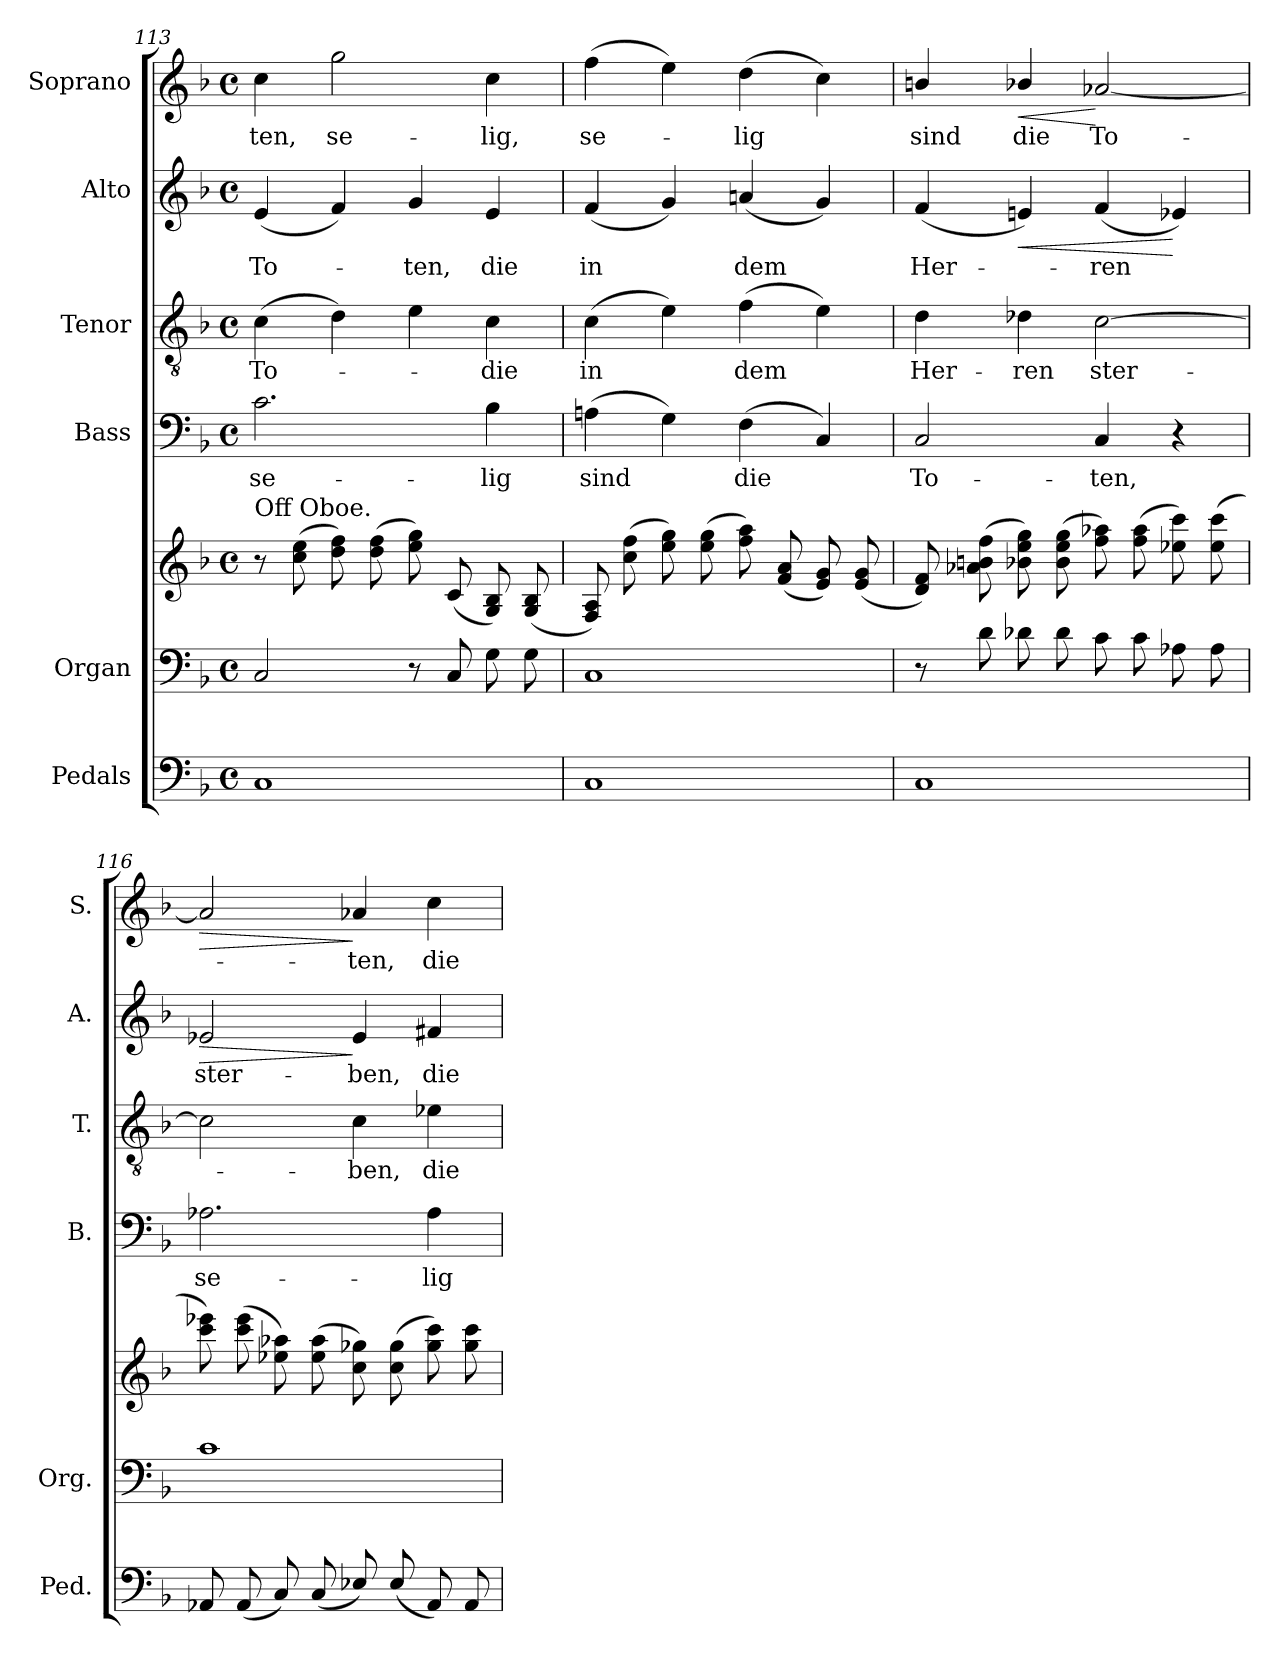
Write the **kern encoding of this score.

**kern	**kern	**kern	**kern	**text	**kern	**text	**kern	**text	**dynam	**kern	**text	**dynam
*part6	*part5	*part5	*part4	*part4	*part3	*part3	*part2	*part2	*part2	*part1	*part1	*part1
*staff7	*staff6	*staff5	*staff4	*staff4	*staff3	*staff3	*staff2	*staff2	*staff2	*staff1	*staff1	*staff1
*I"Pedals	*I"Organ	*	*I"Bass	*	*I"Tenor	*	*I"Alto	*	*	*I"Soprano	*	*
*I'Ped.	*I'Org.	*	*I'B.	*	*I'T.	*	*I'A.	*	*	*I'S.	*	*
*clefF4	*clefF4	*clefG2	*clefF4	*	*clefGv2	*	*clefG2	*	*	*clefG2	*	*
*	*	*	*	*	*ITrd7c12	*	*	*	*	*	*	*
*k[b-]	*k[b-]	*k[b-]	*k[b-]	*	*k[b-]	*	*k[b-]	*	*	*k[b-]	*	*
*F:	*F:	*F:	*F:	*	*F:	*	*F:	*	*	*F:	*	*
*M4/4	*M4/4	*M4/4	*M4/4	*	*M4/4	*	*M4/4	*	*	*M4/4	*	*
*met(c)	*met(c)	*met(c)	*met(c)	*	*met(c)	*	*met(c)	*	*	*met(c)	*	*
=113	=113	=113	=113	=113	=113	=113	=113	=113	=113	=113	=113	=113
!	!	!	!	!LO:LY:b:color=#000000	!	!	!	!	!	!	!	!
!	!	!	!	!	!	!LO:LY:b:color=#000000	!	!	!	!	!	!
!	!	!	!	!	!	!	!	!LO:LY:b:color=#000000	!	!	!	!
!	!	!LO:TX:a:t=Off Oboe.	!	!	!	!	!	!	!	!	!	!
!	!	!	!	!	!	!	!	!	!	!	!LO:LY:b:color=#000000	!
1Ci	2Ci/	8r	2.ci\	se-	(4Ci\	To-	(4ei/	To-	.	4cci\	-ten,	.
.	.	(8cci\ 8eei	.	.	.	.	.	.	.	.	.	.
!	!	!	!	!	!	!	!	!	!	!	!LO:LY:b:color=#000000	!
.	.	8ddi\ 8ffi)	.	.	4Di\)	.	4fi/)	.	.	2ggi\	se-	.
.	.	(8ddi\ 8ffi	.	.	.	.	.	.	.	.	.	.
!	!	!	!	!	!	!	!	!LO:LY:b:color=#000000	!	!	!	!
.	8r	8eei\ 8ggi)	.	.	4Ei\	.	4gi/	-ten,	.	.	.	.
.	8Ci/	(8ci/	.	.	.	.	.	.	.	.	.	.
!	!	!	!	!LO:LY:b:color=#000000	!	!	!	!	!	!	!	!
!	!	!	!	!	!	!LO:LY:b:color=#000000	!	!	!	!	!	!
!	!	!	!	!	!	!	!	!LO:LY:b:color=#000000	!	!	!	!
!	!	!	!	!	!	!	!	!	!	!	!LO:LY:b:color=#000000	!
.	8Gi\	8Gi/ 8B-i)	4B-i\	-lig	4Ci\	-die	4ei/	die	.	4cci\	-lig,	.
.	8Gi\	(8Gi/ 8B-i	.	.	.	.	.	.	.	.	.	.
=114	=114	=114	=114	=114	=114	=114	=114	=114	=114	=114	=114	=114
!	!	!	!	!LO:LY:b:color=#000000	!	!	!	!	!	!	!	!
!	!	!	!	!	!	!LO:LY:b:color=#000000	!	!	!	!	!	!
!	!	!	!	!	!	!	!	!LO:LY:b:color=#000000	!	!	!	!
!	!	!	!	!	!	!	!	!	!	!	!LO:LY:b:color=#000000	!
1Ci	1Ci	8Fi/ 8Ai)	(4Ani\	sind	(4Ci\	in	(4fi/	in	.	(4ffi\	se-	.
.	.	(8cci\ 8ffi	.	.	.	.	.	.	.	.	.	.
.	.	8eei\ 8ggi)	4Gi\)	.	4Ei\)	.	4gi/)	.	.	4eei\)	.	.
.	.	(8eei\ 8ggi	.	.	.	.	.	.	.	.	.	.
!	!	!	!	!LO:LY:b:color=#000000	!	!	!	!	!	!	!	!
!	!	!	!	!	!	!LO:LY:b:color=#000000	!	!	!	!	!	!
!	!	!	!	!	!	!	!	!LO:LY:b:color=#000000	!	!	!	!
!	!	!	!	!	!	!	!	!	!	!	!LO:LY:b:color=#000000	!
.	.	8ffi\ 8aai)	(4Fi\	die	(4Fi\	dem	(4ani/	dem	.	(4ddi\	-lig	.
.	.	(8fi/ 8ai	.	.	.	.	.	.	.	.	.	.
.	.	8ei/ 8gi)	4Ci/)	.	4Ei\)	.	4gi/)	.	.	4cci\)	.	.
.	.	(8ei/ 8gi	.	.	.	.	.	.	.	.	.	.
=115	=115	=115	=115	=115	=115	=115	=115	=115	=115	=115	=115	=115
!	!	!	!	!LO:LY:b:color=#000000	!	!	!	!	!	!	!	!
!	!	!	!	!	!	!LO:LY:b:color=#000000	!	!	!	!	!	!
!	!	!	!	!	!	!	!	!LO:LY:b:color=#000000	!	!	!	!
!	!	!	!	!	!	!	!	!	!	!	!LO:LY:b:color=#000000	!
1Ci	8r	8di/ 8fi)	2Ci/	To-	4Di\	Her-	(4fi/	Her-	.	4bni/	sind	.
.	8di\	(8a-Xi\ 8bni 8ffi	.	.	.	.	.	.	.	.	.	.
!	!	!	!	!	!	!LO:LY:b:color=#000000	!	!	!LO:HP:b	!	!	!
!	!	!	!	!	!	!	!	!	!	!	!LO:LY:b:color=#000000	!LO:HP:b
.	8d-Xi\	8b-Xi\ 8eei 8ggi)	.	.	4D-Xi\	-ren	4eni/)	.	<	4b-Xi/	die	<
.	8d-i\	(8b-i\ 8eei 8ggi	.	.	.	.	.	.	.	.	.	.
!	!	!	!	!LO:LY:b:color=#000000	!	!	!	!	!	!	!	!
!	!	!	!	!	!	!LO:LY:b:color=#000000	!	!	!	!	!	!
!	!	!	!	!	!	!	!	!LO:LY:b:color=#000000	!	!	!	!
!	!	!	!	!	!	!	!	!	!	!	!LO:LY:b:color=#000000	!
.	8ci\	8ffi\ 8aa-Xi)	4Ci/	-ten,	[2Ci\	ster-	(4fi/	-ren	.	[2a-Xi/	To-	[
.	8ci\	(8ffi\ 8aa-i	.	.	.	.	.	.	.	.	.	.
.	8A-Xi\	8ee-Xi\ 8ccci)	4r	.	.	.	4e-Xi/)	.	[	.	.	.
.	8A-i\	(8ee-i\ 8ccci	.	.	.	.	.	.	.	.	.	.
!!LO:LB:g=z
=116	=116	=116	=116	=116	=116	=116	=116	=116	=116	=116	=116	=116
!	!	!	!	!LO:LY:b:color=#000000	!	!	!	!	!	!	!	!
!	!	!	!	!	!	!	!	!LO:LY:b:color=#000000	!LO:HP:b	!	!	!LO:HP:b
8AA-Xi/	1ci	8ccci\ 8eee-Xi)	2.A-Xi\	se-	2Ci\]	.	2e-Xi/	ster-	>	2a-i/]	.	>
(8AA-i/	.	(8ccci\ 8eee-i	.	.	.	.	.	.	.	.	.	.
8Ci/)	.	8ee-Xi\ 8aa-Xi)	.	.	.	.	.	.	.	.	.	.
(8Ci/	.	(8ee-i\ 8aa-i	.	.	.	.	.	.	.	.	.	.
!	!	!	!	!	!	!LO:LY:b:color=#000000	!	!	!	!	!	!
!	!	!	!	!	!	!	!	!LO:LY:b:color=#000000	!	!	!	!
!	!	!	!	!	!	!	!	!	!	!	!LO:LY:b:color=#000000	!
8E-Xi/)	.	8cci\ 8gg-Xi)	.	.	4Ci\	-ben,	4e-i/	-ben,	]	4a-Xi/	-ten,	]
(8E-i/	.	(8cci\ 8gg-i	.	.	.	.	.	.	.	.	.	.
!	!	!	!	!LO:LY:b:color=#000000	!	!	!	!	!	!	!	!
!	!	!	!	!	!	!LO:LY:b:color=#000000	!	!	!	!	!	!
!	!	!	!	!	!	!	!	!LO:LY:b:color=#000000	!	!	!	!
!	!	!	!	!	!	!	!	!	!	!	!LO:LY:b:color=#000000	!
8AA-i/)	.	8gg-i\ 8ccci)	4A-i\	-lig	4E-Xi\	die	4f#Xi/	die	.	4cci\	die	.
8AA-i/	.	8gg-i\ 8ccci	.	.	.	.	.	.	.	.	.	.
=	=	=	=	=	=	=	=	=	=	=	=	=
*-	*-	*-	*-	*-	*-	*-	*-	*-	*-	*-	*-	*-
